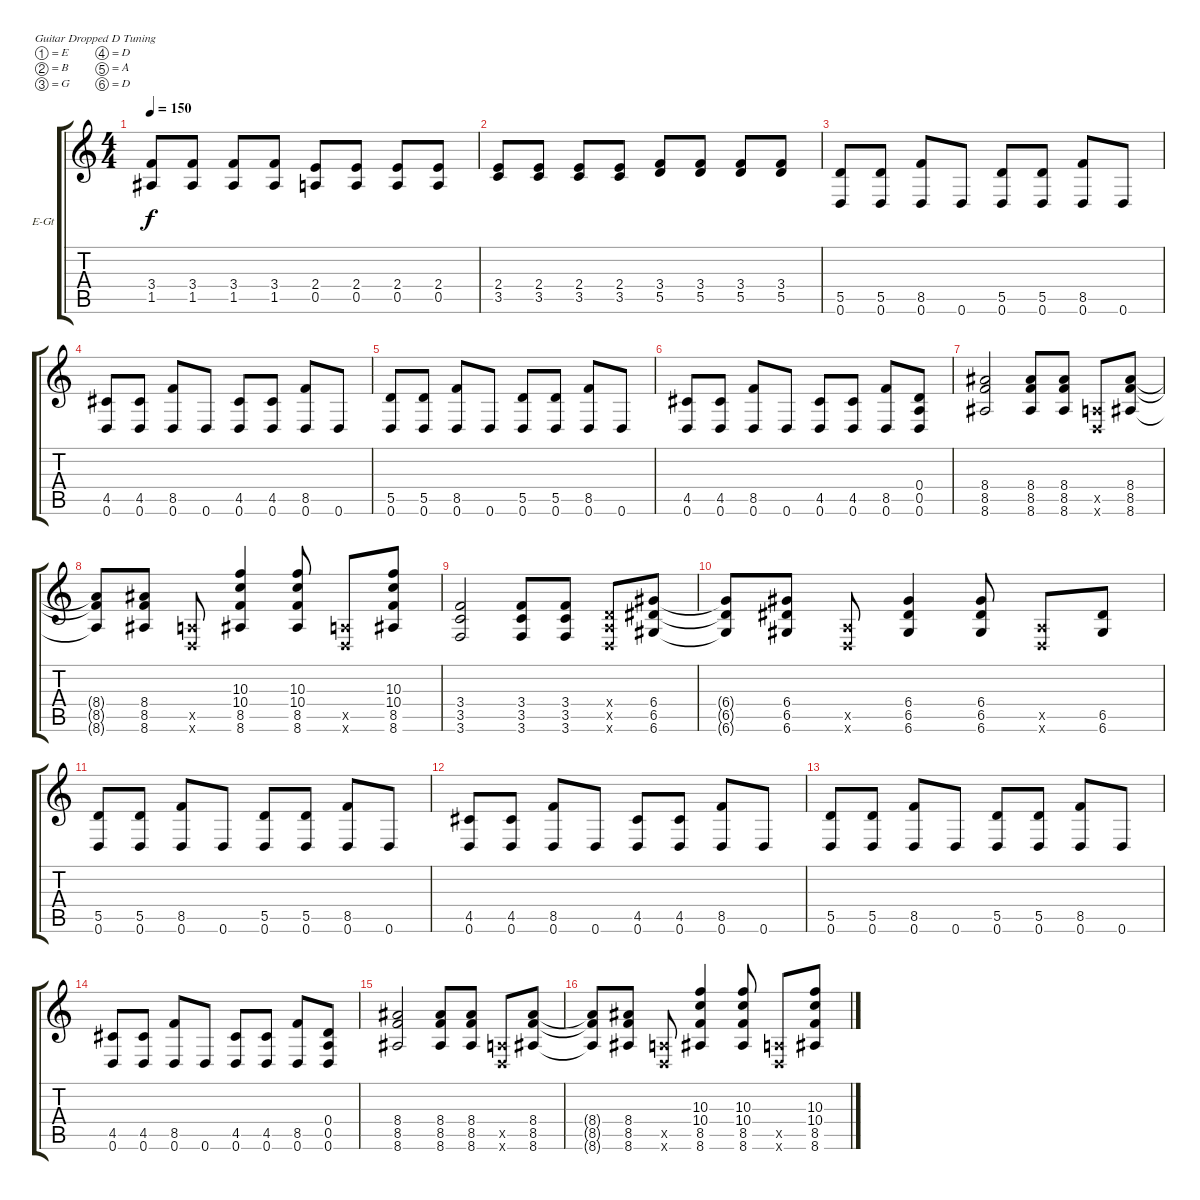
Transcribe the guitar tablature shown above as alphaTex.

\defaultSystemsLayout 4
\bracketExtendMode groupsimilarinstruments
\firstSystemTrackNameOrientation horizontal
\otherSystemsTrackNameOrientation horizontal
\track ("Electric Guitar" "E-Gt") {instrument distortionguitar}
\staff {score tabs}
\tuning (E4 B3 G3 D3 A2 D2)
\ts (4 4)
\tempo 150
\clef g2
\ks c
(1.5 3.4).8{dy f} (1.5 3.4).8 (1.5 3.4).8 (1.5 3.4).8 (0.5 2.4).8 (0.5 2.4).8 (0.5 2.4).8 (0.5 2.4).8 |
(2.4 3.5).8 (2.4 3.5).8 (2.4 3.5).8 (2.4 3.5).8 (3.4 5.5).8 (3.4 5.5).8 (3.4 5.5).8 (3.4 5.5).8 |
(5.5 0.6).8 (5.5 0.6).8 (8.5 0.6).8 0.6.8 (5.5 0.6).8 (5.5 0.6).8 (8.5 0.6).8 0.6.8 |
(4.5 0.6).8 (4.5 0.6).8 (8.5 0.6).8 0.6.8 (4.5 0.6).8 (4.5 0.6).8 (8.5 0.6).8 0.6.8 |
(5.5 0.6).8 (5.5 0.6).8 (8.5 0.6).8 0.6.8 (5.5 0.6).8 (5.5 0.6).8 (8.5 0.6).8 0.6.8 |
(4.5 0.6).8 (4.5 0.6).8 (8.5 0.6).8 0.6.8 (4.5 0.6).8 (4.5 0.6).8 (8.5 0.6).8 (0.6 0.5 0.4).8 |
(8.6 8.5 8.4).2 (8.6 8.5 8.4).8 (8.4 8.5 8.6).8 (0.6{x} 0.5{x}).8 (8.6 8.5 8.4).8 |
(8.6{t} 8.5{t} 8.4{t}).8 (8.6 8.5 8.4).8 (0.6{x} 0.5{x}).8 (8.6 8.5 10.4 10.3).4 (8.6 8.5 10.4 10.3).8 (0.6{x} 0.5{x}).8 (8.6 8.5 10.4 10.3).8 |
(3.6 3.5 3.4).2 (3.6 3.5 3.4).8 (3.4 3.5 3.6).8 (0.6{x} 0.5{x} 0.4{x}).8 (6.6 6.5 6.4).8 |
(6.4{t} 6.5{t} 6.6{t}).8 (6.6 6.5 6.4).8 (0.6{x} 0.5{x}).8 (6.6 6.5 6.4).4 (6.4 6.5 6.6).8 (0.6{x} 0.5{x}).8 (6.5 6.6).8 |
(5.5 0.6).8 (5.5 0.6).8 (8.5 0.6).8 0.6.8 (5.5 0.6).8 (5.5 0.6).8 (8.5 0.6).8 0.6.8 |
(4.5 0.6).8 (4.5 0.6).8 (8.5 0.6).8 0.6.8 (4.5 0.6).8 (4.5 0.6).8 (8.5 0.6).8 0.6.8 |
(5.5 0.6).8 (5.5 0.6).8 (8.5 0.6).8 0.6.8 (5.5 0.6).8 (5.5 0.6).8 (8.5 0.6).8 0.6.8 |
(4.5 0.6).8 (4.5 0.6).8 (8.5 0.6).8 0.6.8 (4.5 0.6).8 (4.5 0.6).8 (8.5 0.6).8 (0.6 0.5 0.4).8 |
(8.6 8.5 8.4).2 (8.6 8.5 8.4).8 (8.4 8.5 8.6).8 (0.6{x} 0.5{x}).8 (8.6 8.5 8.4).8 |
(8.6{t} 8.5{t} 8.4{t}).8 (8.6 8.5 8.4).8 (0.6{x} 0.5{x}).8 (8.6 8.5 10.4 10.3).4 (8.6 8.5 10.4 10.3).8 (0.6{x} 0.5{x}).8 (8.6 8.5 10.4 10.3).8
